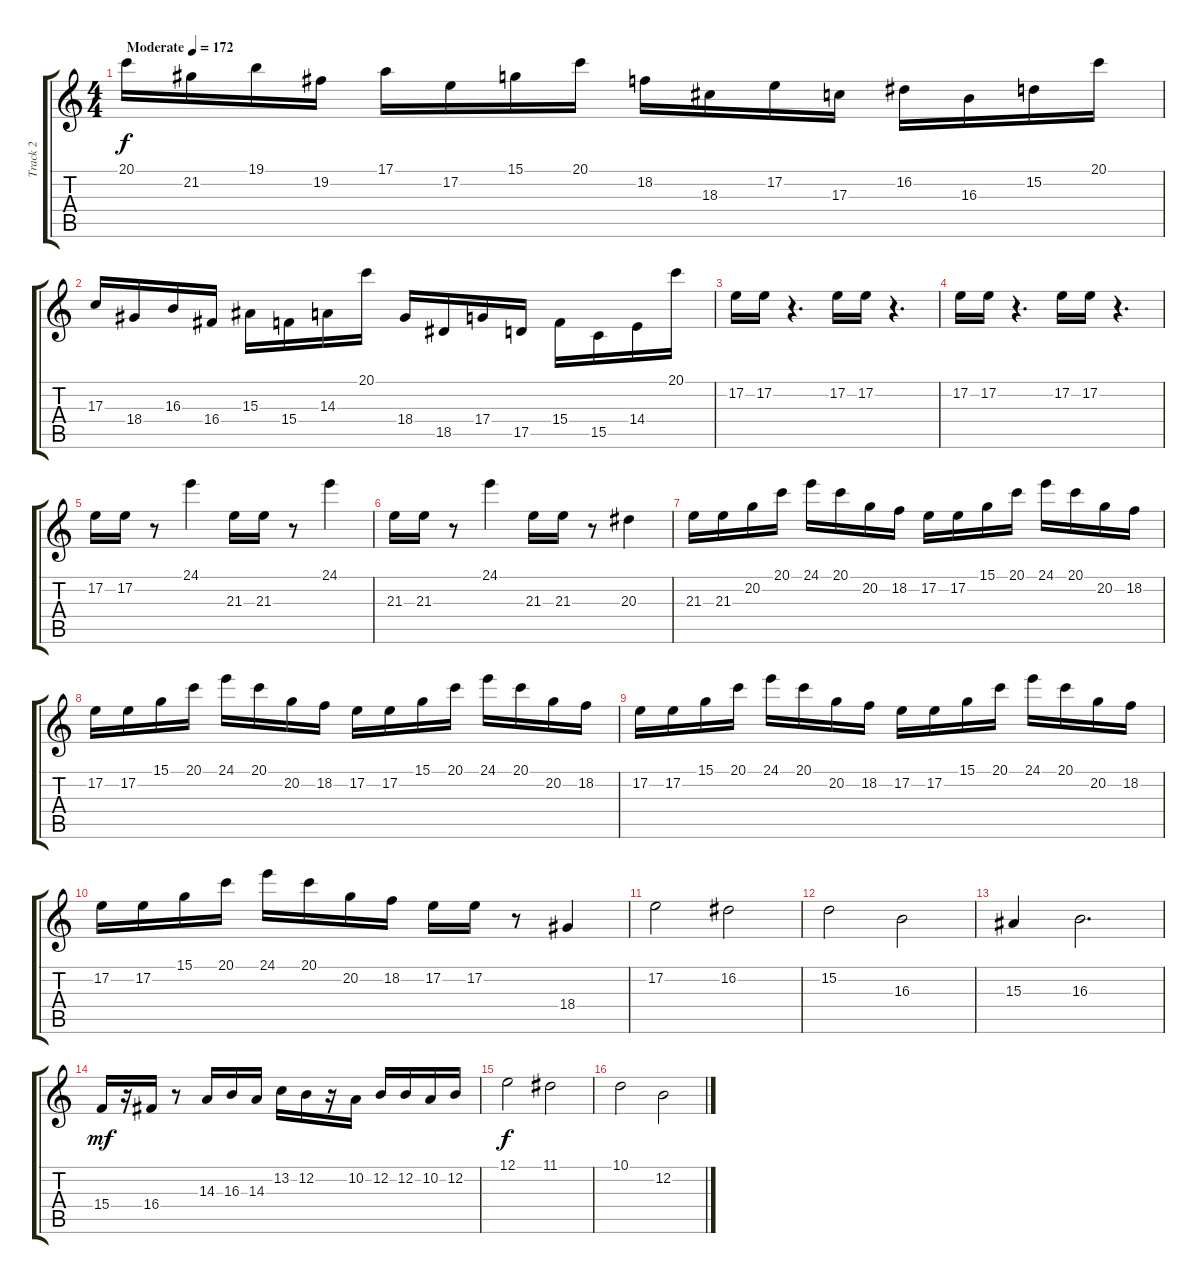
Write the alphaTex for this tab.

\track ("Track 2" "Track 2") {instrument lead8bassandlead}
\staff {score tabs}
\tuning (E4 B3 G3 D3 A2 E2) {hide}
\ts (4 4)
\tempo (172 "Moderate")
\clef g2
\ks c
20.1.16{dy f instrument lead8bassandlead} 21.2.16 19.1.16 19.2.16 17.1.16 17.2.16 15.1.16 20.1.16 18.2.16 18.3.16 17.2.16 17.3.16 16.2.16 16.3.16 15.2.16 20.1.16 |
17.3.16 18.4.16 16.3.16 16.4.16 15.3.16 15.4.16 14.3.16 20.1.16 18.4.16 18.5.16 17.4.16 17.5.16 15.4.16 15.5.16 14.4.16 20.1.16 |
17.2.16 17.2.16 r.4{d} 17.2.16 17.2.16 r.4{d} |
17.2.16 17.2.16 r.4{d} 17.2.16 17.2.16 r.4{d} |
17.2.16 17.2.16 r.8 24.1.4 21.3.16{volume 15} 21.3.16 r.8 24.1.4 |
21.3.16{volume 15} 21.3.16 r.8 24.1.4 21.3.16{volume 15} 21.3.16 r.8 20.3.4 |
21.3.16{volume 15} 21.3.16 20.2.16 20.1.16 24.1.16 20.1.16 20.2.16 18.2.16 17.2.16 17.2.16 15.1.16 20.1.16 24.1.16 20.1.16 20.2.16 18.2.16 |
17.2.16 17.2.16 15.1.16 20.1.16 24.1.16 20.1.16 20.2.16 18.2.16 17.2.16 17.2.16 15.1.16 20.1.16 24.1.16 20.1.16 20.2.16 18.2.16 |
17.2.16 17.2.16 15.1.16 20.1.16 24.1.16 20.1.16 20.2.16 18.2.16 17.2.16 17.2.16 15.1.16 20.1.16 24.1.16 20.1.16 20.2.16 18.2.16 |
17.2.16 17.2.16 15.1.16 20.1.16 24.1.16 20.1.16 20.2.16 18.2.16 17.2.16 17.2.16 r.8 18.4.4{volume 10} |
17.2.2{volume 15} 16.2.2{volume 15} |
15.2.2{volume 15} 16.3.2{volume 15} |
15.3.4{volume 15} 16.3.2{d volume 15} |
15.4.16{dy mf volume 15} r.16 16.4.16 r.8 14.3.16 16.3.16 14.3.16 13.2.16 12.2.16 r.16 10.2.16 12.2.16 12.2.16 10.2.16 12.2.16 |
12.1.2{dy f} 11.1.2{volume 15} |
10.1.2{volume 15} 12.2.2{volume 15}
